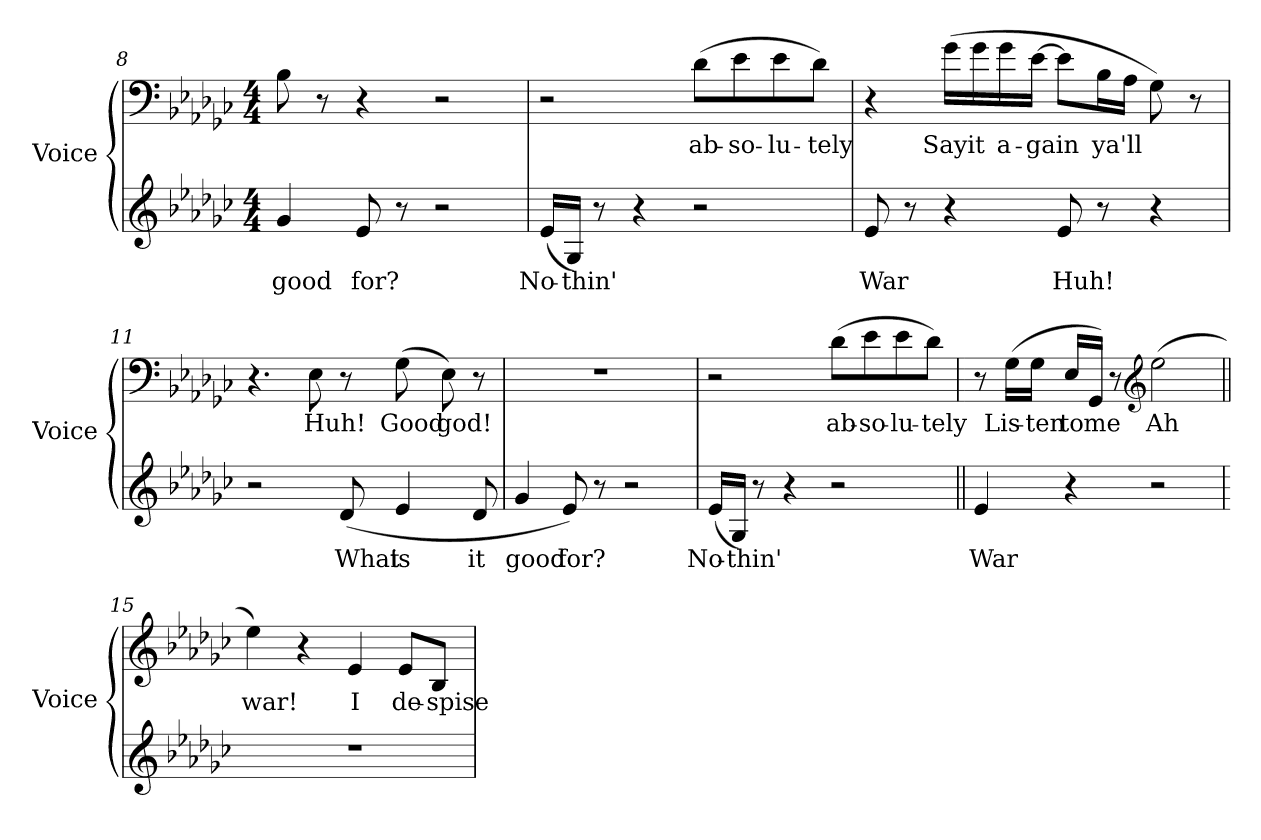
**kern	**text	**kern	**text
*part2	*part2	*part1	*part1
*staff2	*staff2	*staff1	*staff1
*I"Voice	*	*I"Voice	*
*I'Voice	*	*I'Voice	*
*clefG2	*	*clefF4	*
*k[b-e-a-d-g-c-]	*	*k[b-e-a-d-g-c-]	*
*e-:	*	*e-:	*
*M4/4	*	*M4/4	*
=8	=8	=8	=8
!	!LO:LY:b:color=#000000	!	!
4g-i/	good	8B-i\	.
.	.	8r	.
!	!LO:LY:b:color=#000000	!	!
8e-i/	for?	4r	.
8r	.	.	.
2r	.	2r	.
!!LO:LB:g=z
=9	=9	=9	=9
!	!LO:LY:b:color=#000000	!	!
(16e-i/LL	No-	2r	.
!	!LO:LY:b:color=#000000	!	!
16G-i/JJ)	-thin'	.	.
8r	.	.	.
4r	.	.	.
!	!	!	!LO:LY:b:color=#000000
2r	.	(8d-i\L	ab-
!	!	!	!LO:LY:b:color=#000000
.	.	8e-i\	-so-
!	!	!	!LO:LY:b:color=#000000
.	.	8e-i\	-lu-
!	!	!	!LO:LY:b:color=#000000
.	.	8d-i\J)	-tely
!!LO:LB:g=z
=10	=10	=10	=10
!	!LO:LY:b:color=#000000	!	!
8e-i/	War	4r	.
8r	.	.	.
!	!	!	!LO:LY:b:color=#000000
4r	.	(16g-i\LL	Say
!	!	!	!LO:LY:b:color=#000000
.	.	16g-i\	it
!	!	!	!LO:LY:b:color=#000000
.	.	16g-i\	a-
!	!	!	!LO:LY:b:color=#000000
.	.	[16e-i\JJ	-gain
!	!LO:LY:b:color=#000000	!	!
8e-i/	Huh!	8e-i\L]	.
!	!	!	!LO:LY:b:color=#000000
8r	.	16B-i\L	ya'll
.	.	16A-i\JJ	.
4r	.	8G-i\)	.
.	.	8r	.
=11	=11	=11	=11
2r	.	4.r	.
!	!	!	!LO:LY:b:color=#000000
.	.	8E-i\	Huh!
!	!LO:LY:b:color=#000000	!	!
(8d-i/	What	8r	.
!	!LO:LY:b:color=#000000	!	!
!	!	!	!LO:LY:b:color=#000000
4e-i/	is	(8G-i\	Good
!	!	!	!LO:LY:b:color=#000000
.	.	8E-i\)	god!
!	!LO:LY:b:color=#000000	!	!
8d-i/	it	8r	.
!!LO:LB:g=z
=12	=12	=12	=12
!	!LO:LY:b:color=#000000	!	!
4g-i/	good	1r	.
!	!LO:LY:b:color=#000000	!	!
8e-i/)	for?	.	.
8r	.	.	.
2r	.	.	.
!!LO:LB:g=z
=13	=13	=13	=13
!	!LO:LY:b:color=#000000	!	!
(16e-i/LL	No-	2r	.
!	!LO:LY:b:color=#000000	!	!
16G-i/JJ)	-thin'	.	.
8r	.	.	.
4r	.	.	.
!	!	!	!LO:LY:b:color=#000000
2r	.	(8d-i\L	ab-
!	!	!	!LO:LY:b:color=#000000
.	.	8e-i\	-so-
!	!	!	!LO:LY:b:color=#000000
.	.	8e-i\	-lu-
!	!	!	!LO:LY:b:color=#000000
.	.	8d-i\J)	-tely
=14||	=14	=14	=14
!	!LO:LY:b:color=#000000	!	!
4e-i/	War	8r	.
!	!	!	!LO:LY:b:color=#000000
.	.	(16G-i\LL	Lis-
!	!	!	!LO:LY:b:color=#000000
.	.	16G-i\JJ	-ten
!	!	!	!LO:LY:b:color=#000000
4r	.	16E-i/LL	to
!	!	!	!LO:LY:b:color=#000000
.	.	16GG-i/JJ)	me
.	.	8r	.
*	*	*clefG2	*
!	!	!	!LO:LY:b:color=#000000
2r	.	(2ee-i\	Ah
=15	=15||	=15||	=15||
!	!	!	!LO:LY:b:color=#000000
1r	.	4ee-i\)	war!
.	.	4r	.
!	!	!	!LO:LY:b:color=#000000
.	.	4e-i/	I
!	!	!	!LO:LY:b:color=#000000
.	.	8e-i/L	de-
!	!	!	!LO:LY:b:color=#000000
.	.	8B-i/J	-spise
=	=	=	=
*-	*-	*-	*-
